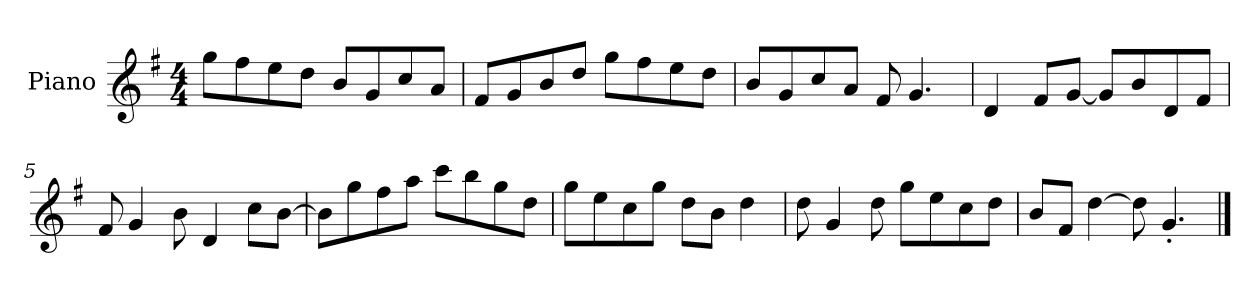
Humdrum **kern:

**kern
*part1
*staff1
*I"Piano
*I'P-no
*clefG2
*k[f#]
*M4/4
*MM90
=1
8gg\L
8ff#\
8ee\
8dd\J
8b/L
8g/
8cc/
8a/J
=2
8f#/L
8g/
8b/
8dd/J
8gg\L
8ff#\
8ee\
8dd\J
=3
8b/L
8g/
8cc/
8a/J
8f#/
4.g/
=4
4d/
8f#/L
[8g/J
8g/L]
8b/
8d/
8f#/J
=5
8f#/
4g/
8b\
4d/
8cc\L
[8b\J
!!LO:LB:g=z
=6
8b\L]
8gg\
8ff#\
8aa\J
8ccc\L
8bb\
8gg\
8dd\J
=7
8gg\L
8ee\
8cc\
8gg\J
8dd\L
8b\J
4dd\
=8
8dd\
4g/
8dd\
8gg\L
8ee\
8cc\
8dd\J
=9
8b/L
8f#/J
[4dd\
8dd\]
4.g'/
==
*-
